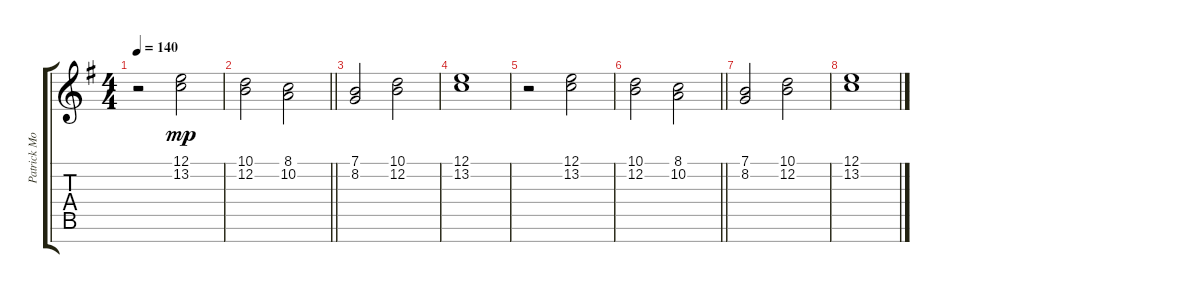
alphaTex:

\track ("Patrick Moraz 1" "Patrick Mo") {instrument synthbrass2}
\staff {score tabs}
\tuning (E4 B3 G3 D3 A2 E2 B1) {hide}
\ts (4 4)
\tempo 140
\clef g2
\ks g
r.2{dy mp} (12.1 13.2).2 |
\barLineRight lightlight
(10.1 12.2).2 (8.1 10.2).2 |
\section ("" "")
(7.1 8.2).2{instrument synthvoice} (10.1 12.2).2 |
(12.1 13.2).1 |
r.2 (12.1 13.2).2 |
\barLineRight lightlight
(10.1 12.2).2 (8.1 10.2).2 |
\section ("" "")
(7.1 8.2).2{instrument synthvoice} (10.1 12.2).2 |
(12.1 13.2).1
